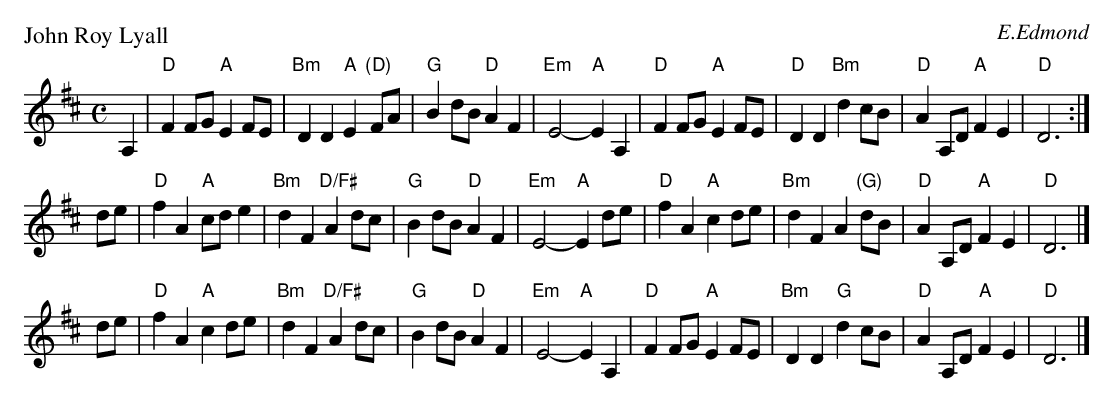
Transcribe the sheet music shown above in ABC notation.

X:1
P: John Roy Lyall
C: E.Edmond
M: C
L: 1/8
K: D
A,2 \
| "D"F2FG "A"E2FE | "Bm"D2D2 "A"E2"(D)"FA | "G"B2dB "D"A2F2 | "Em"E4- "A"E2 A,2 \
| "D"F2FG "A"E2FE | "D"D2D2 "Bm"d2cB | "D"A2A,D "A"F2E2 | "D"D6 :|
de \
| "D"f2A2 "A"cde2 | "Bm"d2F2 "D/F#"A2dc | "G"B2dB "D"A2F2 | "Em"E4- "A"E2de \
| "D"f2A2 "A"c2de | "Bm"d2F2 A2"(G)"dB | "D"A2A,D "A"F2E2 | "D"D6 |]
de \
| "D"f2A2 "A"c2de | "Bm"d2F2 "D/F#"A2dc | "G"B2dB "D"A2F2 | "Em"E4- "A"E2A,2 \
| "D"F2FG "A"E2FE | "Bm"D2D2 "G"d2cB | "D"A2A,D "A"F2E2 | "D"D6 |]
